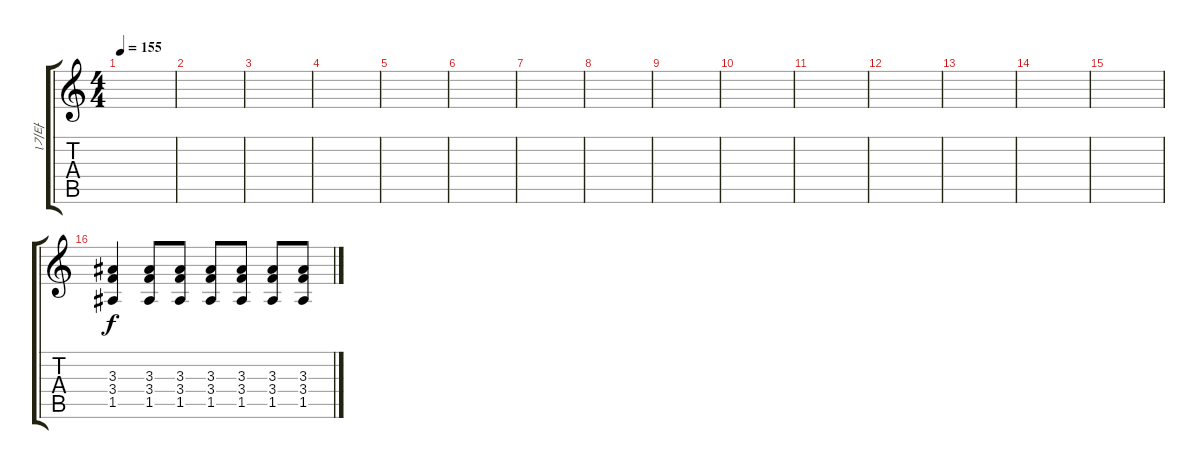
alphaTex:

\track ("l기타" "l기타") {instrument distortionguitar}
\staff {score tabs}
\tuning (E4 B3 G3 D3 A2 E2) {hide}
\ts (4 4)
\tempo 155
\clef g2
\ks c
|
|
|
|
|
|
|
|
|
|
|
|
|
|
|
(3.3 3.4 1.5).4 (3.3 3.4 1.5).8 (3.3 3.4 1.5).8 (3.3 3.4 1.5).8 (3.3 3.4 1.5).8 (3.3 3.4 1.5).8 (3.3 3.4 1.5).8
